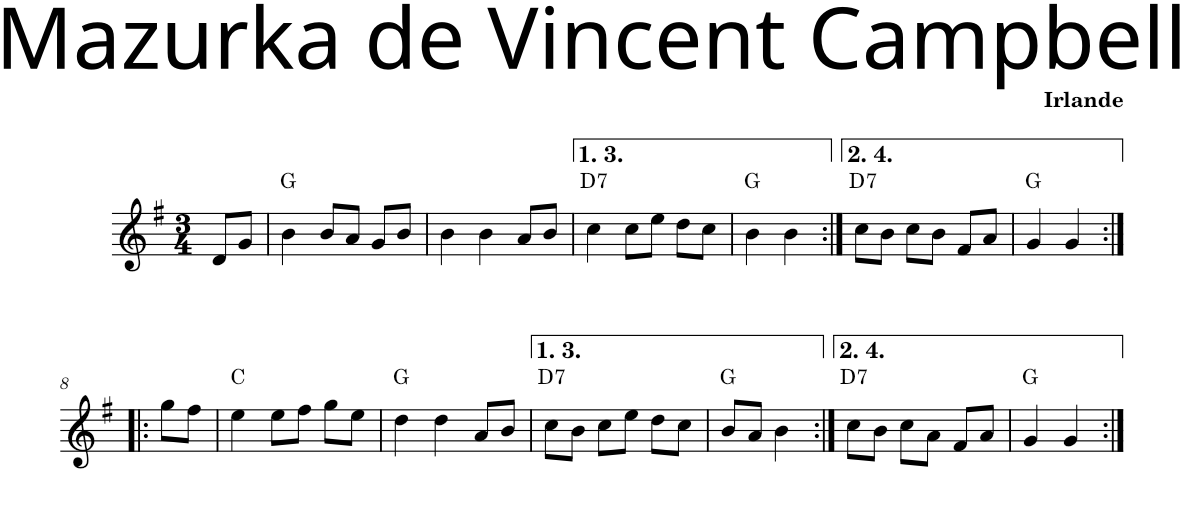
**kern	**harte
*part1	*part1
*staff1	*
*I"Violon	*
*I'Vln.	*
*clefG2	*
*k[f#]	*
*M3/4	*
=1	=1
8d/L	.
8g/J	.
=2	=2
4b\	G:maj
8b/L	.
8a/J	.
8g/L	.
8b/J	.
=3	=3
4b\	.
4b\	.
8a/L	.
8b/J	.
=4	=4
!	!LO:H:kt=7
4cc\	D:7
8cc\L	.
8ee\J	.
8dd\L	.
8cc\J	.
=5	=5
4b\	G:maj
4b\	.
=6:|!	=6:|!
!	!LO:H:kt=7
8cc\L	D:7
8b\J	.
8cc\L	.
8b\J	.
8f#/L	.
8a/J	.
=7	=7
4g/	G:maj
4g/	.
!!LO:LB:g=z
=8:|!|:	=8:|!|:
8gg\L	.
8ff#\J	.
=9	=9
4ee\	C:maj
8ee\L	.
8ff#\J	.
8gg\L	.
8ee\J	.
=10	=10
4dd\	G:maj
4dd\	.
8a/L	.
8b/J	.
=11	=11
!	!LO:H:kt=7
8cc\L	D:7
8b\J	.
8cc\L	.
8ee\J	.
8dd\L	.
8cc\J	.
=12	=12
8b/L	G:maj
8a/J	.
4b\	.
=13:|!	=13:|!
!	!LO:H:kt=7
8cc\L	D:7
8b\J	.
8cc\L	.
8a\J	.
8f#/L	.
8a/J	.
=14	=14
4g/	G:maj
4g/	.
=:|!	=:|!
*-	*-
